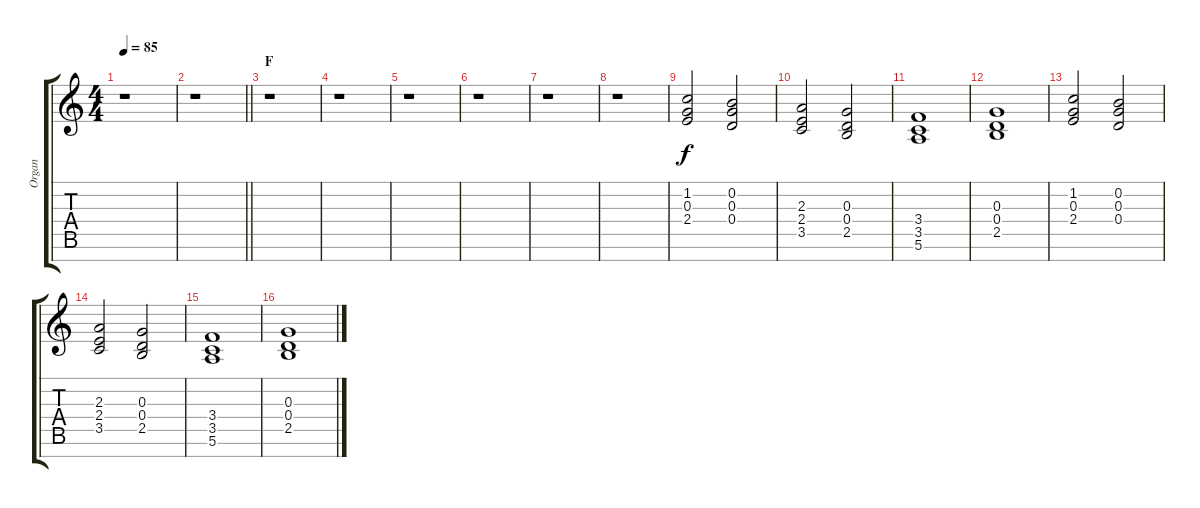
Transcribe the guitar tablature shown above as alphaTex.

\track ("Organ" "Organ") {instrument drawbarorgan}
\staff {score tabs}
\tuning (E5 B4 G4 D4 A3 E3 B2) {hide}
\ts (4 4)
\tempo 85
\clef g2
\ks c
r.1{dy f} |
\barLineRight lightlight
r.1 |
\section ("" "F")
r.1 |
r.1 |
r.1 |
r.1 |
r.1 |
r.1 |
(1.2 0.3 2.4).2 (0.2 0.3 0.4).2 |
(2.3 2.4 3.5).2 (0.3 0.4 2.5).2 |
(3.4 3.5 5.6).1 |
(0.3 0.4 2.5).1 |
(1.2 0.3 2.4).2 (0.2 0.3 0.4).2 |
(2.3 2.4 3.5).2 (0.3 0.4 2.5).2 |
(3.4 3.5 5.6).1 |
(0.3 0.4 2.5).1
